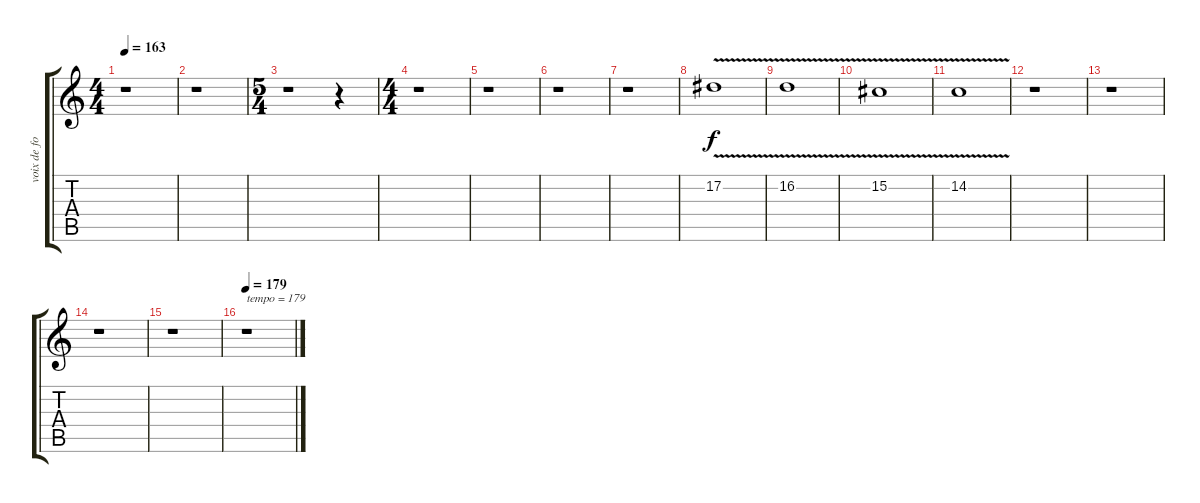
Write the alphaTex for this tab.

\track ("voix de fond ( L'académie ) " "voix de fo") {instrument pad5bowed}
\staff {score tabs}
\tuning (Eb4 Bb3 Gb3 Db3 Ab2 Eb2) {hide}
\ts (4 4)
\tempo 163
\clef g2
\ks c
r.1{dy f} |
r.1 |
\ts (5 4)
r.1 r.4 |
\ts (4 4)
r.1 |
r.1 |
r.1 |
r.1 |
17.2{v}.1 |
16.2{v}.1 |
15.2{v}.1 |
14.2{v}.1 |
r.1 |
r.1 |
r.1 |
r.1 |
\tempo 179
r.1{txt "tempo = 179"}
